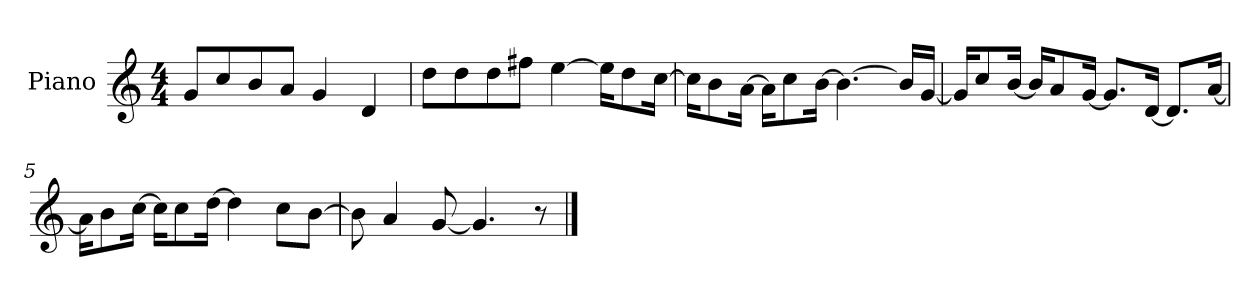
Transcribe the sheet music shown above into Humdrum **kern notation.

**kern
*part1
*staff1
*I"Piano
*I'P-no
*clefG2
*k[]
*M4/4
*MM90
=1
8g/L
8cc/
8b/
8a/J
4g/
4d/
=2
8dd\L
8dd\
8dd\
8ff#X\J
[4ee\
16ee\KL]
8dd\
[16cc\Jk
=3
16cc\KL]
8b\
[16a\Jk
16a\KL]
8cc\
[16b\Jk
4.b\_
16b/LL]
[16g/JJ
=4
16g/KL]
8cc/
[16b/Jk
16b/KL]
8a/
[16g/Jk
8.g/L]
[16d/Jk
8.d/L]
[16a/Jk
!!LO:LB:g=z
=5
16a\KL]
8b\
[16cc\Jk
16cc\KL]
8cc\
[16dd\Jk
4dd\]
8cc\L
[8b\J
=6
8b\]
4a/
[8g/
4.g/]
8r
==
*-
